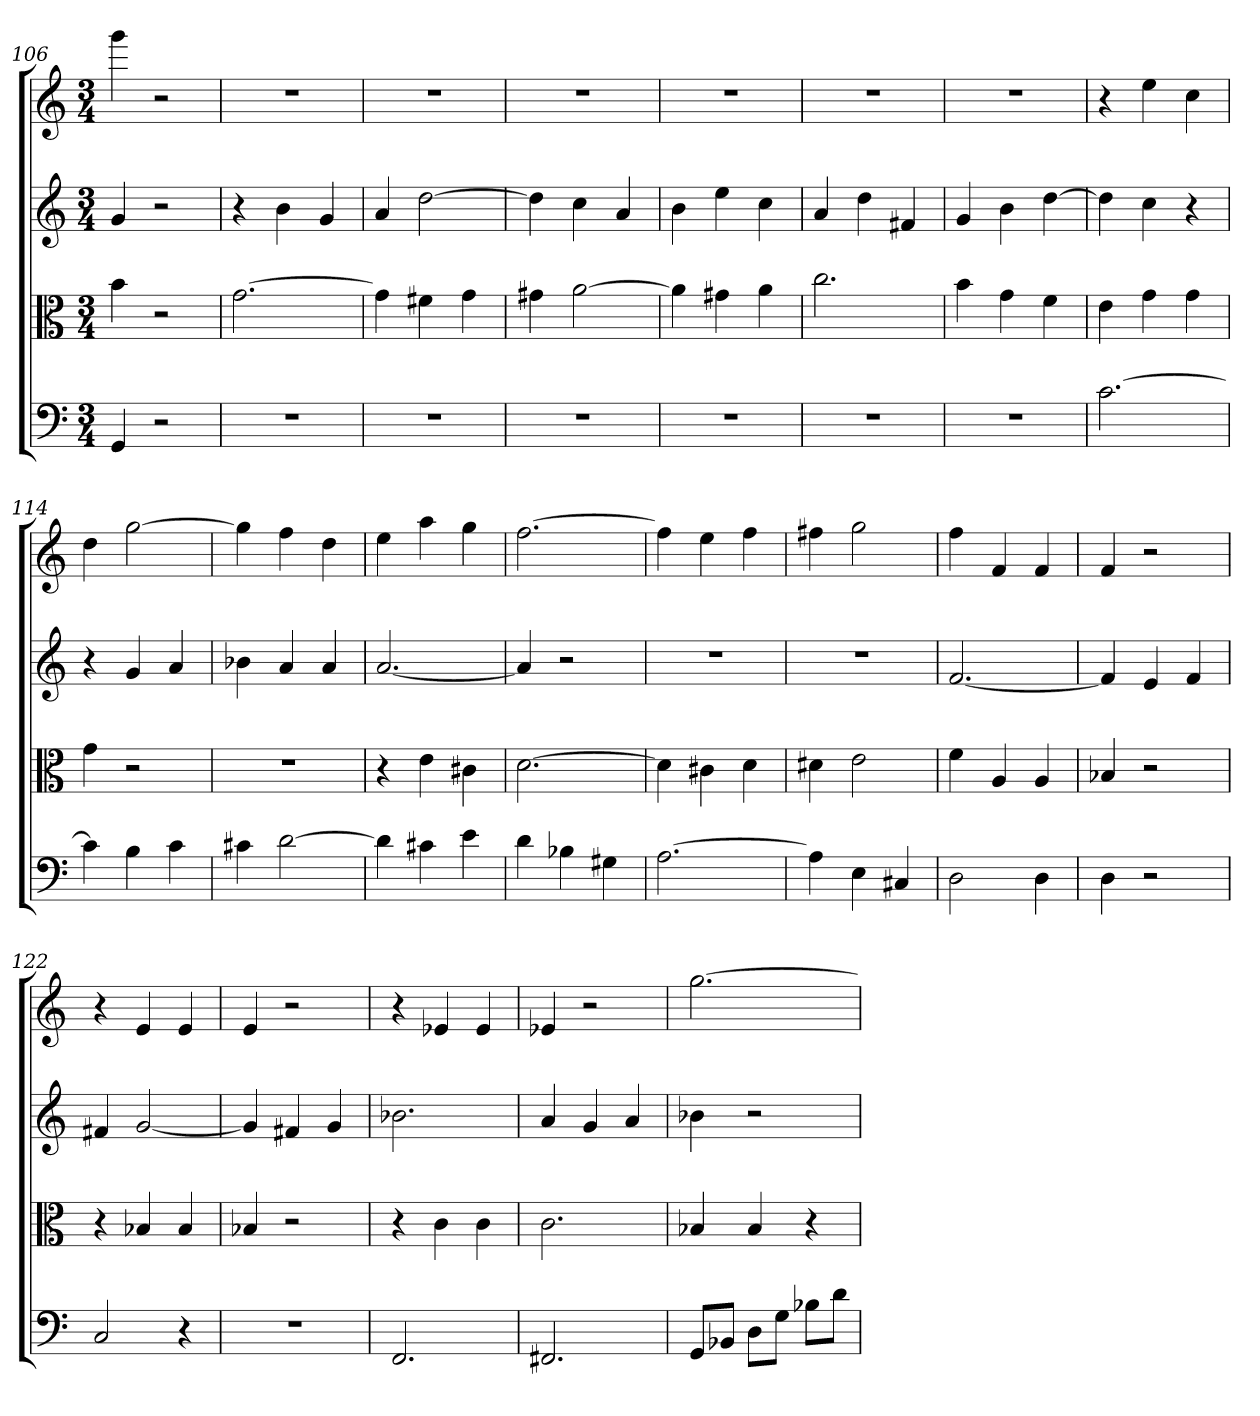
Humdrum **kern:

**kern	**kern	**kern	**kern
*part4	*part3	*part2	*part1
*staff4	*staff3	*staff2	*staff1
*clefF4	*clefC3	*	*
*k[]	*k[]	*k[]	*k[]
*C:	*C:	*C:	*C:
*M3/4	*M3/4	*M3/4	*M3/4
=106	=106	=106	=106
4GG	4b	4g	4ggg
2r	2r	2r	2r
=107	=107	=107	=107
2.r	[2.g	4r	2.r
.	.	4b	.
.	.	4g	.
=108	=108	=108	=108
2.r	4g]	4a	2.r
.	4f#X	[2dd	.
.	4g	.	.
=109	=109	=109	=109
2.r	4g#X	4dd]	2.r
.	[2a	4cc	.
.	.	4a	.
=110	=110	=110	=110
2.r	4a]	4b	2.r
.	4g#X	4ee	.
.	4a	4cc	.
=111	=111	=111	=111
2.r	2.cc	4a	2.r
.	.	4dd	.
.	.	4f#X	.
=112	=112	=112	=112
2.r	4b	4g	2.r
.	4g	4b	.
.	4f	[4dd	.
=113	=113	=113	=113
[2.c	4e	4dd]	4r
.	4g	4cc	4ee
.	4g	4r	4cc
=114	=114	=114	=114
4c]	4g	4r	4dd
4B	2r	4g	[2gg
4c	.	4a	.
=115	=115	=115	=115
4c#X	2.r	4b-X	4gg]
[2d	.	4a	4ff
.	.	4a	4dd
=116	=116	=116	=116
4d]	4r	[2.a	4ee
4c#X	4e	.	4aa
4e	4c#X	.	4gg
=117	=117	=117	=117
4d	[2.d	4a]	[2.ff
4B-X	.	2r	.
4G#X	.	.	.
=118	=118	=118	=118
[2.A	4d]	2.r	4ff]
.	4c#X	.	4ee
.	4d	.	4ff
=119	=119	=119	=119
4A]	4d#X	2.r	4ff#X
4E	2e	.	2gg
4C#X	.	.	.
=120	=120	=120	=120
2D	4f	[2.f	4ff
.	4A	.	4f
4D	4A	.	4f
=121	=121	=121	=121
4D	4B-X	4f]	4f
2r	2r	4e	2r
.	.	4f	.
=122	=122	=122	=122
2C	4r	4f#X	4r
.	4B-X	[2g	4e
4r	4B-	.	4e
=123	=123	=123	=123
2.r	4B-X	4g]	4e
.	2r	4f#X	2r
.	.	4g	.
=124	=124	=124	=124
2.FF	4r	2.b-X	4r
.	4c	.	4e-X
.	4c	.	4e-
=125	=125	=125	=125
2.FF#X	2.c	4a	4e-X
.	.	4g	2r
.	.	4a	.
=126	=126	=126	=126
8GG/L	4B-X	4b-X	[2.gg
8BB-X/J	.	.	.
8D\L	4B-	2r	.
8G\J	.	.	.
8B-X\L	4r	.	.
8d\J	.	.	.
=	=	=	=
*-	*-	*-	*-
